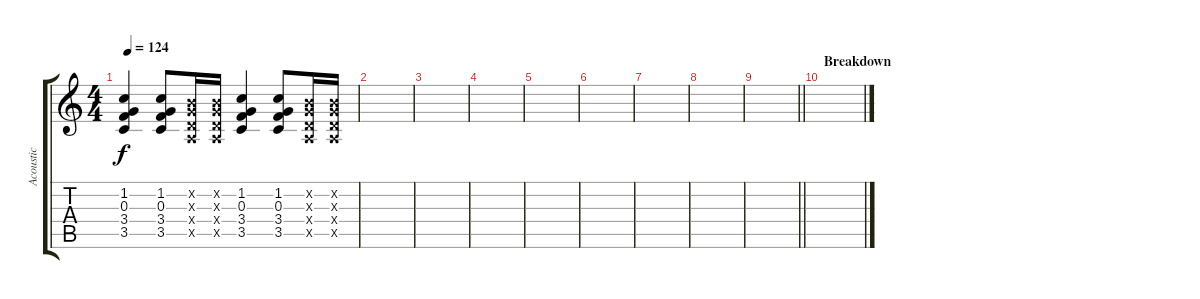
\track ("Acoustic" "Acoustic") {instrument acousticguitarsteel}
\staff {score tabs}
\tuning (E4 B3 G3 D3 A2 E2) {hide}
\ts (4 4)
\tempo 124
\clef g2
\ks c
(1.2 0.3 3.4 3.5).4{dy f} (1.2 0.3 3.4 3.5).8 (0.2{x} 0.3{x} 0.4{x} 0.5{x}).16 (0.2{x} 0.3{x} 0.4{x} 0.5{x}).16 (1.2 0.3 3.4 3.5).4 (1.2 0.3 3.4 3.5).8 (0.2{x} 0.3{x} 0.4{x} 0.5{x}).16 (0.2{x} 0.3{x} 0.4{x} 0.5{x}).16 |
|
|
|
|
|
|
|
\barLineRight lightlight
|
\section ("" "Breakdown")
